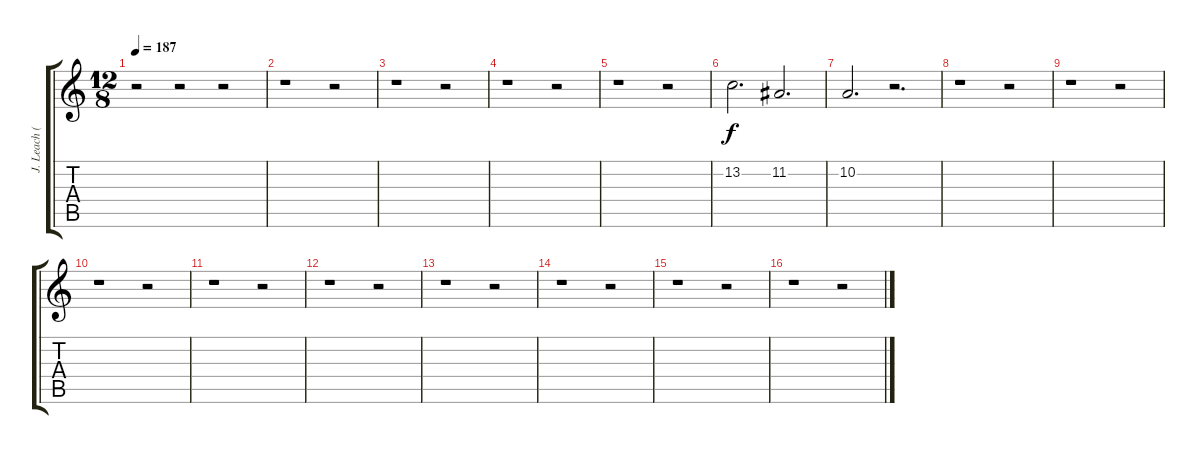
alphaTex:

\track ("J. Leach (Clean vocals)" "J. Leach (") {instrument cello}
\staff {score tabs}
\tuning (E4 B3 G3 D3 A2 D2) {hide}
\ts (12 8)
\tempo 187
\clef g2
\ks c
r.2{dy f} r.2 r.2 |
r.1 r.2 |
r.1 r.2 |
r.1 r.2 |
r.1 r.2 |
13.2.2{d} 11.2.2{d} |
10.2.2{d} r.2{d} |
r.1 r.2 |
r.1 r.2 |
r.1 r.2 |
r.1 r.2 |
r.1 r.2 |
r.1 r.2 |
r.1 r.2 |
r.1 r.2 |
r.1 r.2
